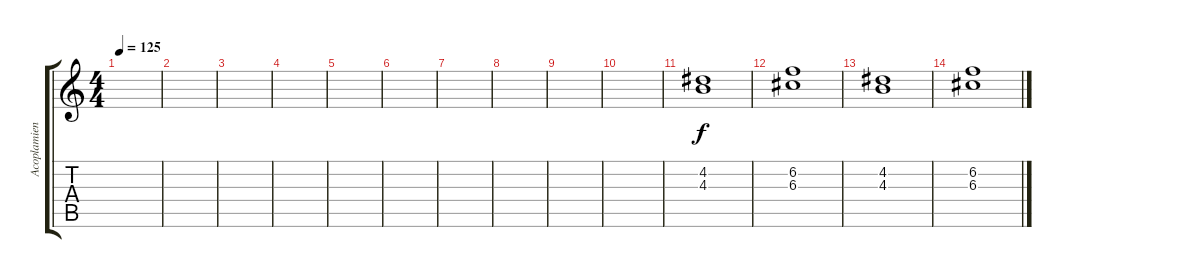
\track ("Acoplamiento" "Acoplamien") {instrument distortionguitar}
\staff {score tabs}
\tuning (E4 B3 G3 D3 A2 E2) {hide}
\ts (4 4)
\tempo 125
\clef g2
\ks c
|
|
|
|
|
|
|
|
|
|
(4.2 4.3).1 |
(6.2 6.3).1 |
(4.2 4.3).1 |
(6.2 6.3).1
